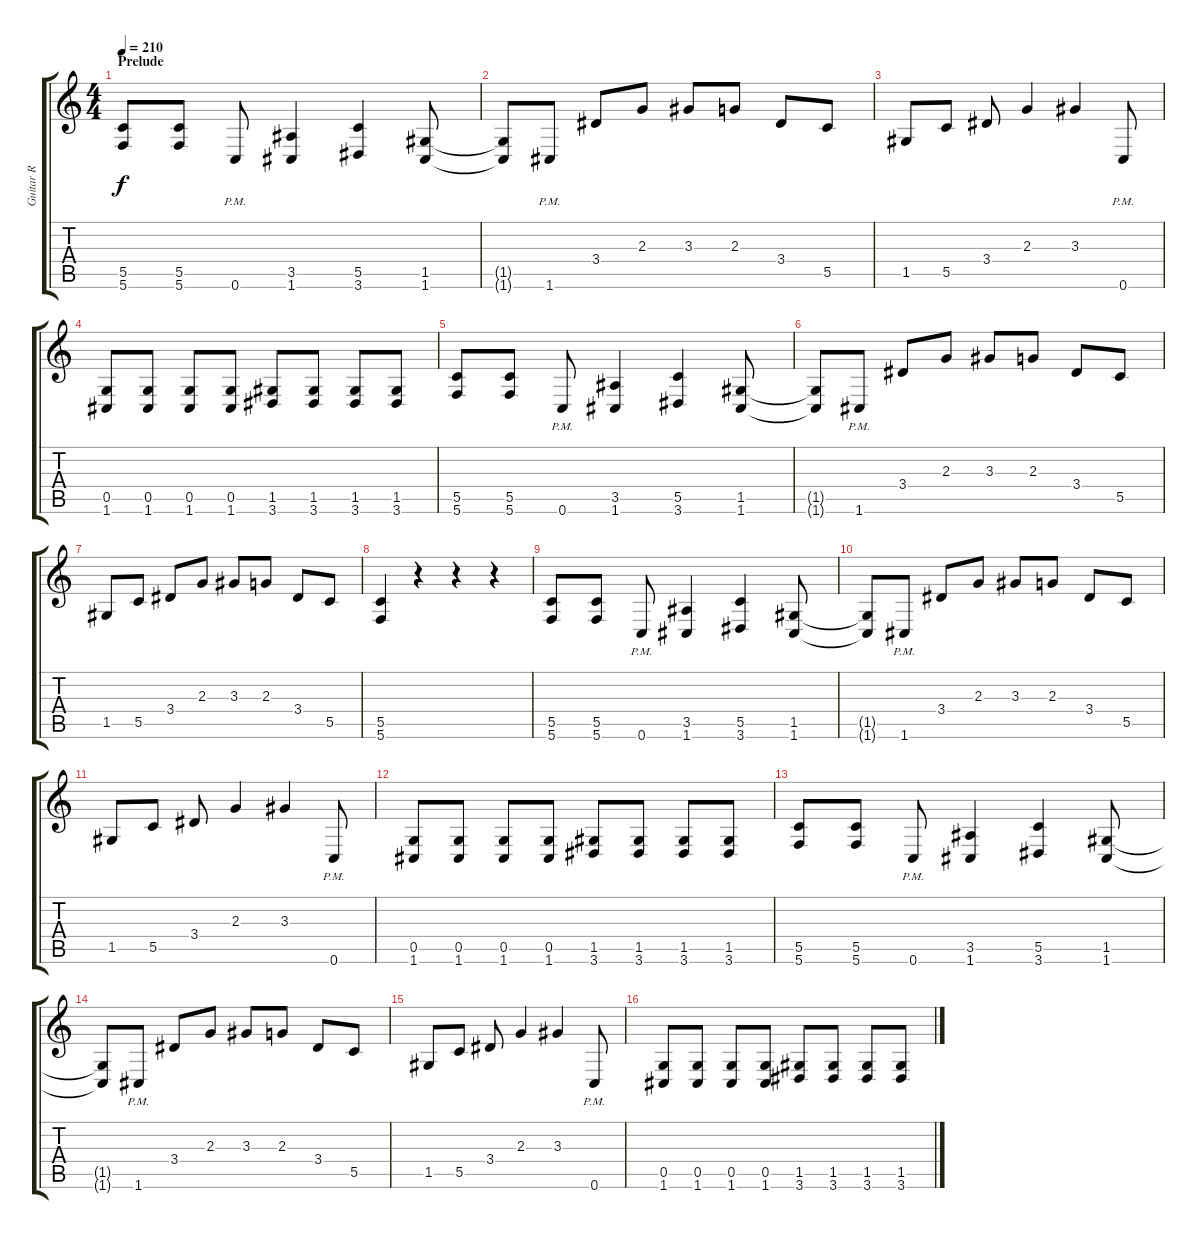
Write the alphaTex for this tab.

\track ("Guitar R" "Guitar R") {instrument overdrivenguitar}
\staff {score tabs}
\tuning (D4 A3 F3 C3 G2 C2) {hide}
\ts (4 4)
\section ("" "Prelude")
\tempo 210
\clef g2
\ks c
(5.5 5.6).8{dy f instrument overdrivenguitar} (5.5 5.6).8 0.6{pm}.8 (3.5 1.6).4 (5.5 3.6).4 (1.5 1.6).8 |
(1.5{t} 1.6{t}).8 1.6{pm}.8 3.4.8 2.3.8 3.3.8 2.3.8 3.4.8 5.5.8 |
1.5.8 5.5.8 3.4.8 2.3.4 3.3.4 0.6{pm}.8 |
(0.5 1.6).8 (0.5 1.6).8 (0.5 1.6).8 (0.5 1.6).8 (1.5 3.6).8 (1.5 3.6).8 (1.5 3.6).8 (1.5 3.6).8 |
(5.5 5.6).8 (5.5 5.6).8 0.6{pm}.8 (3.5 1.6).4 (5.5 3.6).4 (1.5 1.6).8 |
(1.5{t} 1.6{t}).8 1.6{pm}.8 3.4.8 2.3.8 3.3.8 2.3.8 3.4.8 5.5.8 |
1.5.8 5.5.8 3.4.8 2.3.8 3.3.8 2.3.8 3.4.8 5.5.8 |
(5.5 5.6).4 r.4 r.4 r.4 |
(5.5 5.6).8 (5.5 5.6).8 0.6{pm}.8 (3.5 1.6).4 (5.5 3.6).4 (1.5 1.6).8 |
(1.5{t} 1.6{t}).8 1.6{pm}.8 3.4.8 2.3.8 3.3.8 2.3.8 3.4.8 5.5.8 |
1.5.8 5.5.8 3.4.8 2.3.4 3.3.4 0.6{pm}.8 |
(0.5 1.6).8 (0.5 1.6).8 (0.5 1.6).8 (0.5 1.6).8 (1.5 3.6).8 (1.5 3.6).8 (1.5 3.6).8 (1.5 3.6).8 |
(5.5 5.6).8 (5.5 5.6).8 0.6{pm}.8 (3.5 1.6).4 (5.5 3.6).4 (1.5 1.6).8 |
(1.5{t} 1.6{t}).8 1.6{pm}.8 3.4.8 2.3.8 3.3.8 2.3.8 3.4.8 5.5.8 |
1.5.8 5.5.8 3.4.8 2.3.4 3.3.4 0.6{pm}.8 |
(0.5 1.6).8 (0.5 1.6).8 (0.5 1.6).8 (0.5 1.6).8 (1.5 3.6).8 (1.5 3.6).8 (1.5 3.6).8 (1.5 3.6).8
